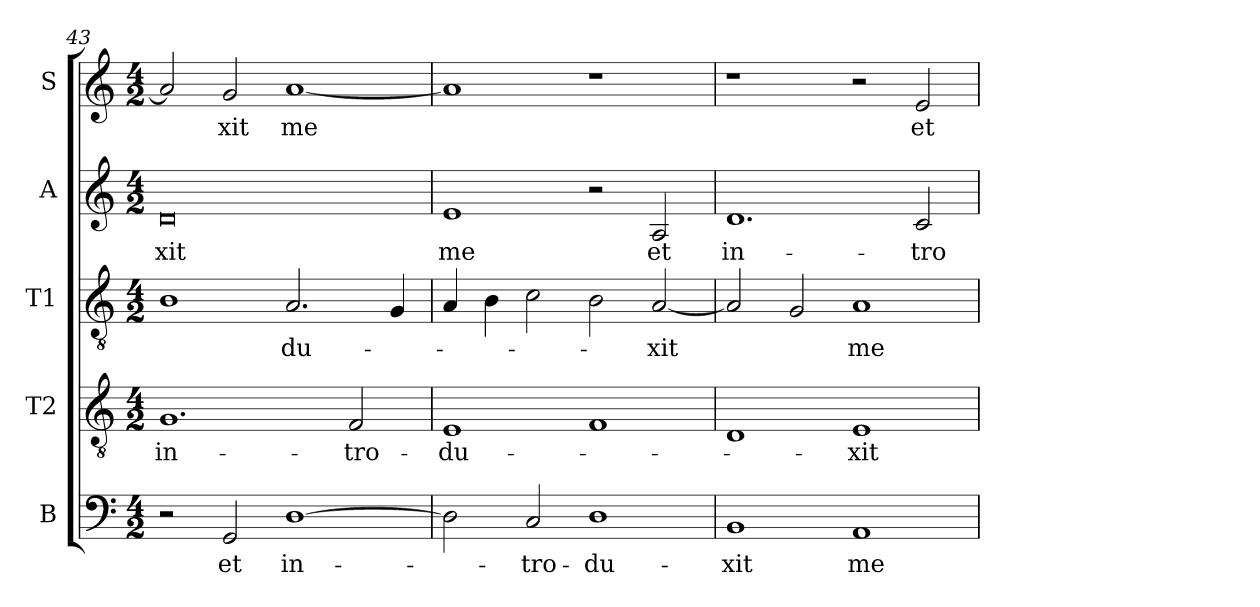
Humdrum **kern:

**kern	**text	**kern	**text	**kern	**text	**kern	**text	**kern	**text
*part5	*part5	*part4	*part4	*part3	*part3	*part2	*part2	*part1	*part1
*staff5	*staff5	*staff4	*staff4	*staff3	*staff3	*staff2	*staff2	*staff1	*staff1
*I"B	*	*I"T2	*	*I"T1	*	*I"A	*	*I"S	*
*clefF4	*	*clefGv2	*	*clefGv2	*	*clefG2	*	*clefG2	*
*M4/2	*	*M4/2	*	*M4/2	*	*M4/2	*	*M4/2	*
=43	=43	=43	=43	=43	=43	=43	=43	=43	=43
!	!	!	!LO:LY:b:cj	!	!	!	!LO:LY:b:cj	!	!
2r	.	1.G	in-	1B	.	0d	-xit	2a/]	.
!	!LO:LY:b:cj	!	!	!	!	!	!	!	!LO:LY:b:cj
2GG/	et	.	.	.	.	.	.	2g/	-xit
!	!LO:LY:b:cj	!	!	!	!LO:LY:b:cj	!	!	!	!LO:LY:b:cj
[>1D	in-	.	.	2.A/	-du-	.	.	[<1a	me
!	!	!	!LO:LY:b:cj	!	!	!	!	!	!
.	.	2F/	-tro-	.	.	.	.	.	.
.	.	.	.	4G/	.	.	.	.	.
=44	=44	=44	=44	=44	=44	=44	=44	=44	=44
!	!	!	!LO:LY:b:cj	!	!	!	!LO:LY:b:cj	!	!
2D\]	.	1E	-du-	4A/	.	1e	me	1a]	.
.	.	.	.	4B\	.	.	.	.	.
!	!LO:LY:b:cj	!	!	!	!	!	!	!	!
2C/	-tro-	.	.	2c\	.	.	.	.	.
!	!LO:LY:b:cj	!	!	!	!	!	!	!	!
1D	-du-	1F	.	2B\	.	2r	.	1r	.
!	!	!	!	!	!LO:LY:b	!	!LO:LY:b:cj	!	!
.	.	.	.	[<2A/	-xit	2A/	et	.	.
=45	=45	=45	=45	=45	=45	=45	=45	=45	=45
!	!LO:LY:b:cj	!	!	!	!	!	!LO:LY:b:cj	!	!
1BB	-xit	1D	.	2A/]	.	1.d	in-	1r	.
.	.	.	.	2G/	.	.	.	.	.
!	!LO:LY:b:cj	!	!LO:LY:b:cj	!	!LO:LY:b:cj	!	!	!	!
1AA	me	1E	-xit	1A	me	.	.	2r	.
!	!	!	!	!	!	!	!LO:LY:b:cj	!	!LO:LY:b:cj
.	.	.	.	.	.	2c/	-tro-	2e/	et
=	=	=	=	=	=	=	=	=	=
*-	*-	*-	*-	*-	*-	*-	*-	*-	*-
